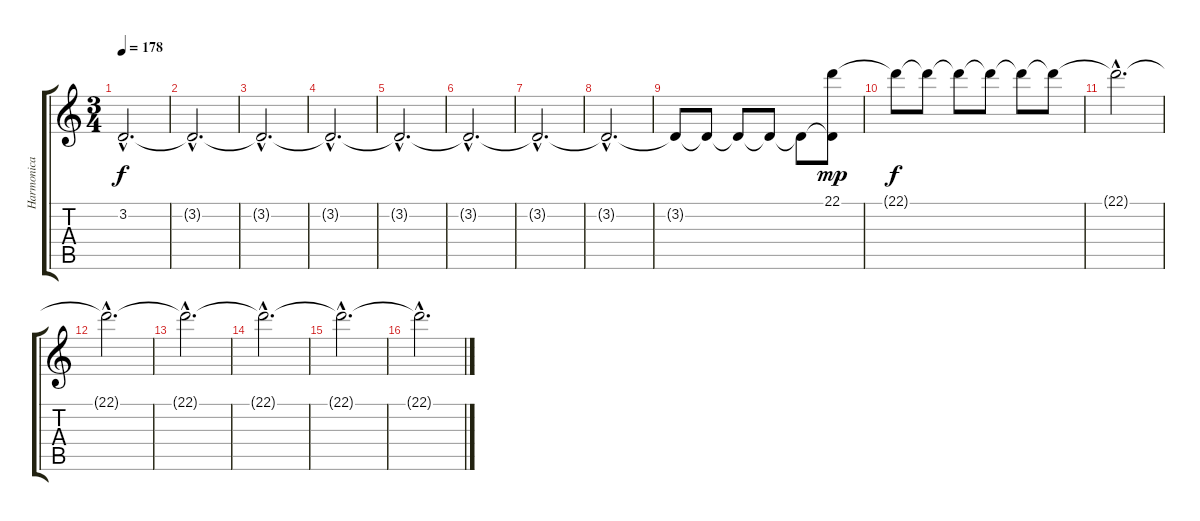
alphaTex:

\track ("Harmonica" "Harmonica") {instrument harmonica}
\staff {score tabs}
\tuning (E4 B3 G3 D3 A2 D2) {hide}
\ts (3 4)
\tempo 178
\clef g2
\ks c
3.2{hac}.2{d dy f} |
3.2{hac t}.2{d} |
3.2{hac t}.2{d} |
3.2{hac t}.2{d} |
3.2{hac t}.2{d} |
3.2{hac t}.2{d} |
3.2{hac t}.2{d} |
3.2{hac t}.2{d} |
3.2{t}.8 3.2{t}.8 3.2{t}.8 3.2{t}.8 3.2{t}.8 (22.1 3.2{t}).8{dy mp} |
22.1{t}.8{dy f} 22.1{t}.8 22.1{t}.8 22.1{t}.8 22.1{t}.8 22.1{t}.8 |
22.1{hac t}.2{d} |
22.1{hac t}.2{d} |
22.1{hac t}.2{d} |
22.1{hac t}.2{d} |
22.1{hac t}.2{d} |
22.1{hac t}.2{d}
